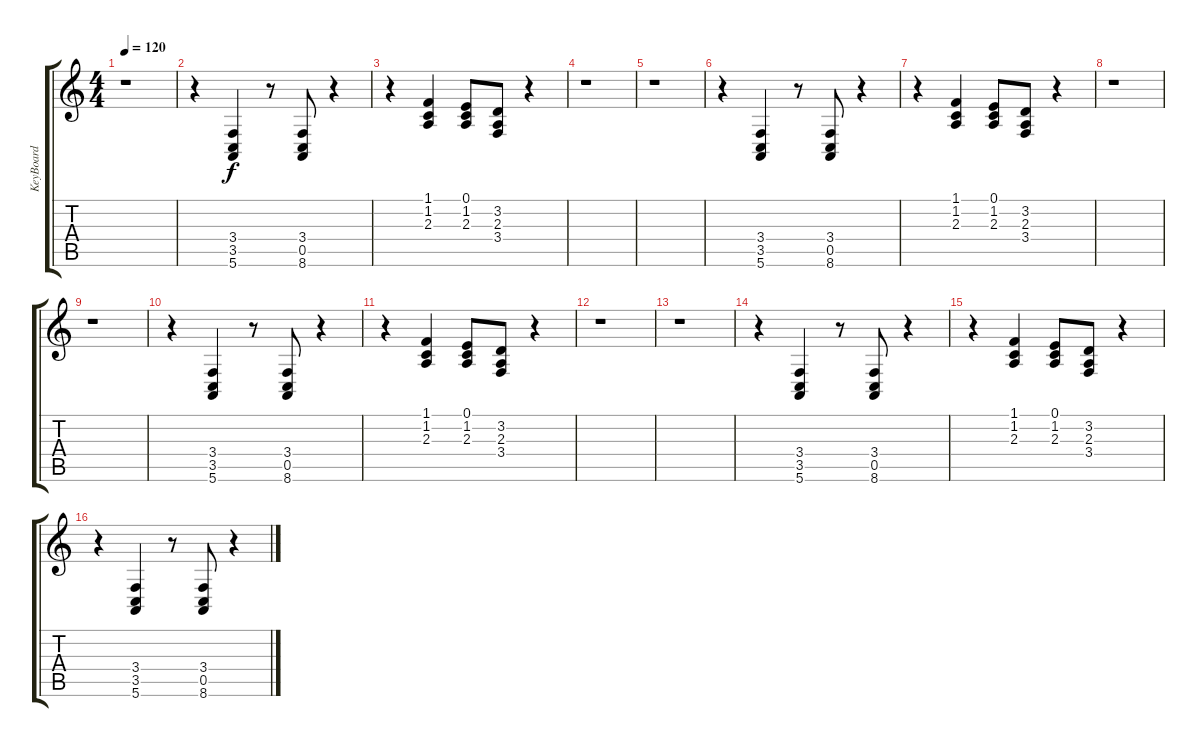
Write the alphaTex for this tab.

\track ("KeyBoard" "KeyBoard") {instrument brasssection}
\staff {score tabs}
\tuning (E4 B3 G3 D3 A2 E2) {hide}
\ts (4 4)
\tempo 120
\clef g2
\ks c
r.1{dy f} |
r.4 (3.4 3.5 5.6).4 r.8 (3.4 0.5 8.6).8 r.4 |
r.4 (1.1 1.2 2.3).4 (0.1 1.2 2.3).8 (3.2 2.3 3.4).8 r.4 |
r.1 |
r.1 |
r.4 (3.4 3.5 5.6).4 r.8 (3.4 0.5 8.6).8 r.4 |
r.4 (1.1 1.2 2.3).4 (0.1 1.2 2.3).8 (3.2 2.3 3.4).8 r.4 |
r.1 |
r.1 |
r.4 (3.4 3.5 5.6).4 r.8 (3.4 0.5 8.6).8 r.4 |
r.4 (1.1 1.2 2.3).4 (0.1 1.2 2.3).8 (3.2 2.3 3.4).8 r.4 |
r.1 |
r.1 |
r.4 (3.4 3.5 5.6).4 r.8 (3.4 0.5 8.6).8 r.4 |
r.4 (1.1 1.2 2.3).4 (0.1 1.2 2.3).8 (3.2 2.3 3.4).8 r.4 |
r.4 (3.4 3.5 5.6).4 r.8 (3.4 0.5 8.6).8 r.4
